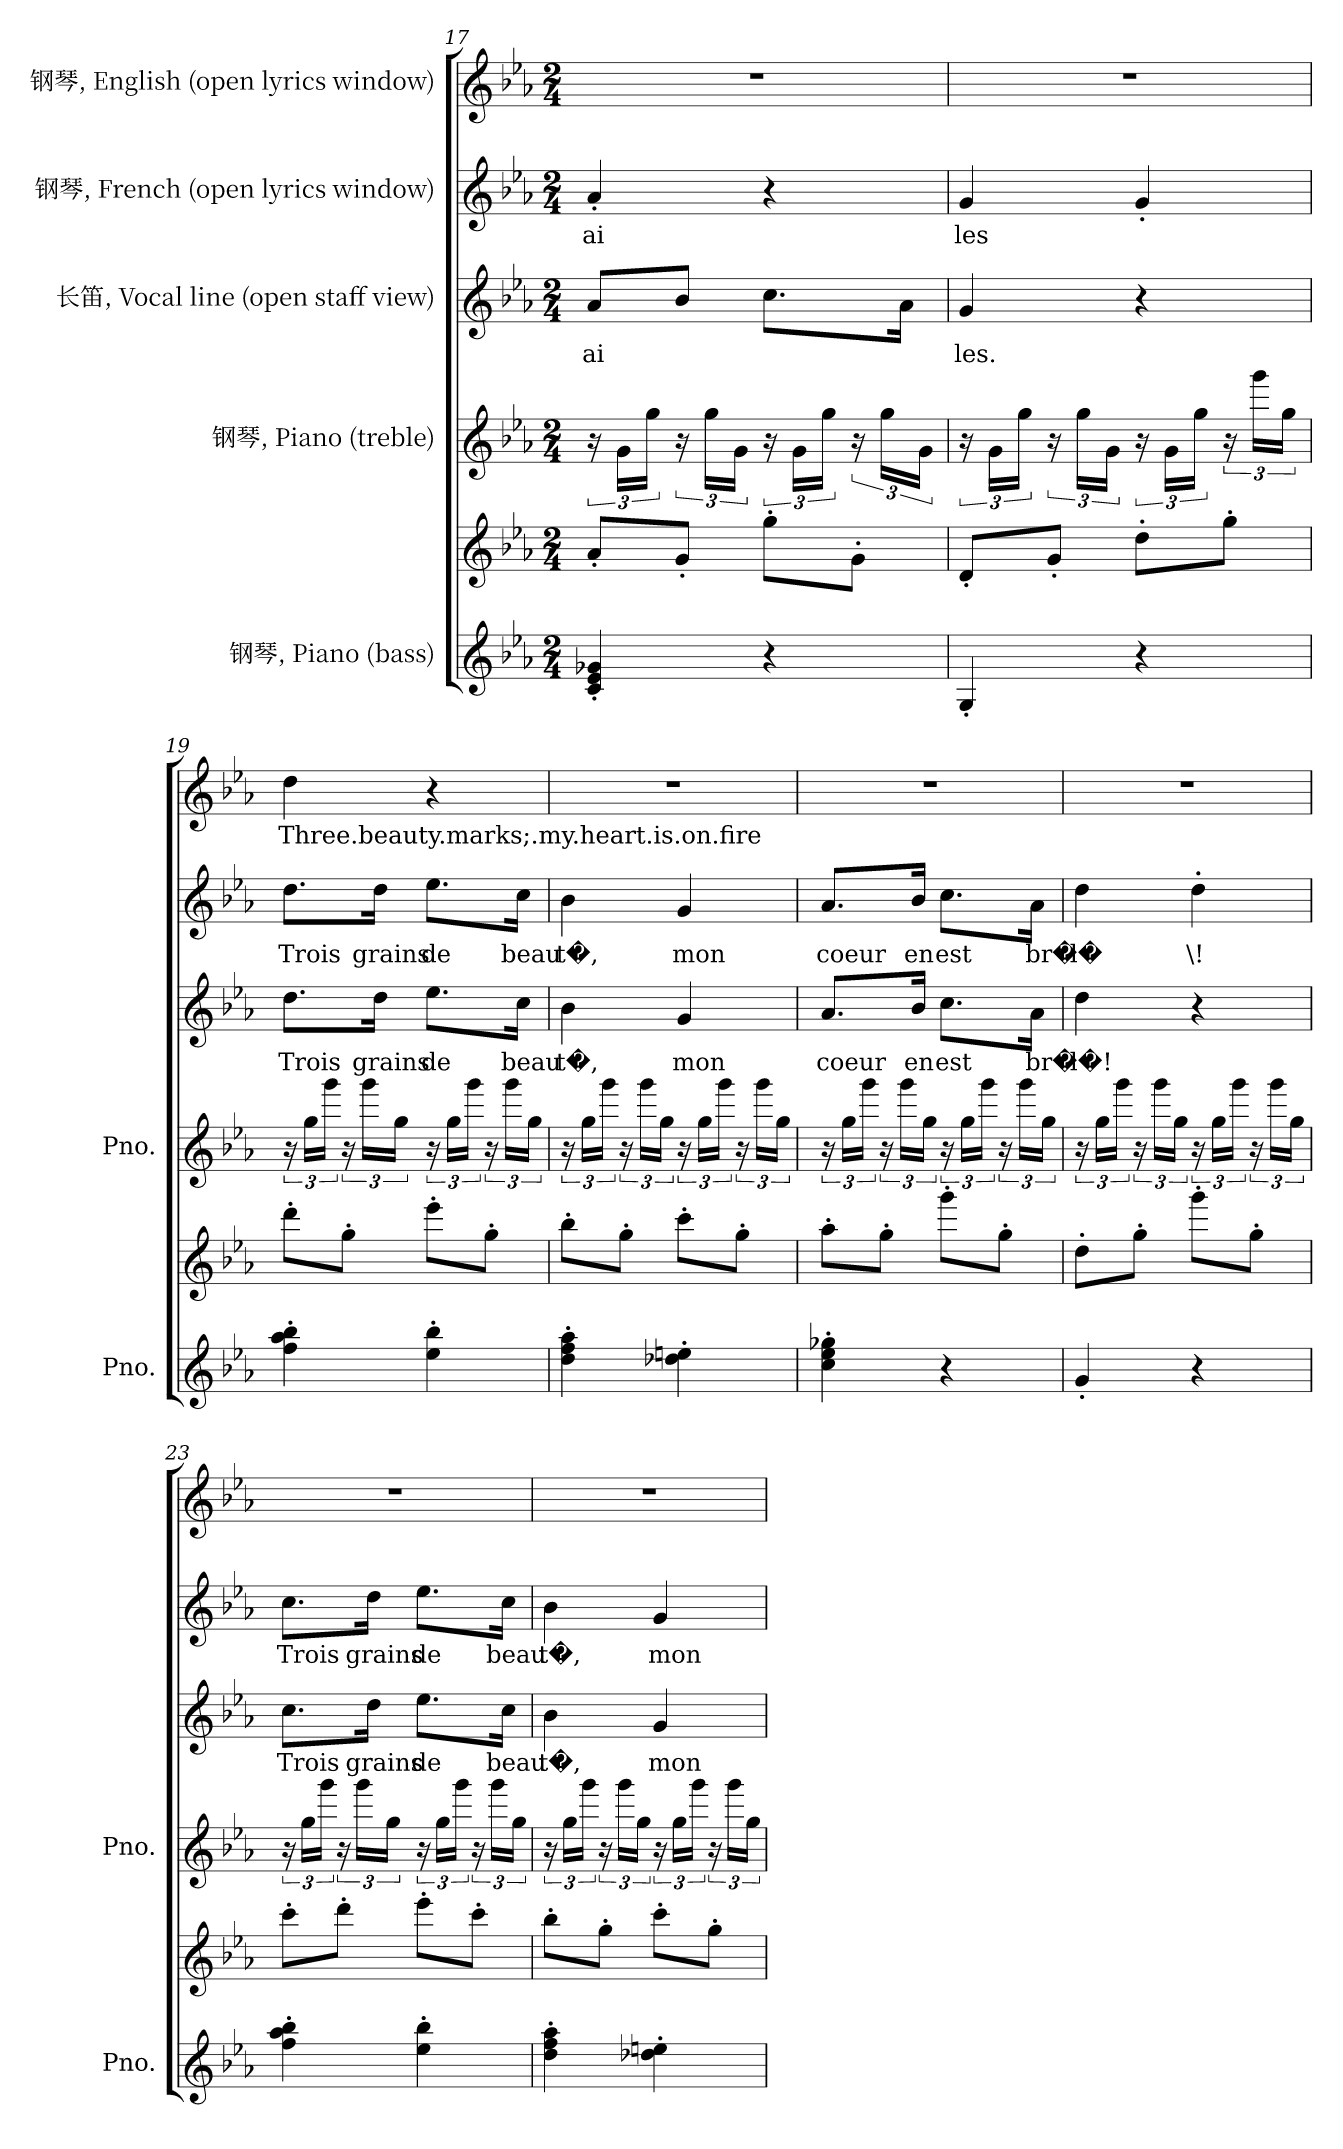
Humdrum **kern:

**kern	**kern	**kern	**kern	**text	**kern	**text	**kern	**text
*part5	*part5	*part4	*part3	*part3	*part2	*part2	*part1	*part1
*staff6	*staff5	*staff4	*staff3	*staff3	*staff2	*staff2	*staff1	*staff1
*I"钢琴, Piano (bass)	*	*I"钢琴, Piano (treble)	*I"长笛, Vocal line (open staff view)	*	*I"钢琴, French (open lyrics window)	*	*I"钢琴, English (open lyrics window)	*
*I'Pno.	*	*I'Pno.	*	*	*	*	*	*
*clefG2	*clefG2	*clefG2	*clefG2	*	*clefG2	*	*clefG2	*
*k[b-e-a-]	*k[b-e-a-]	*k[b-e-a-]	*k[b-e-a-]	*	*k[b-e-a-]	*	*k[b-e-a-]	*
*M2/4	*M2/4	*M2/4	*M2/4	*	*M2/4	*	*M2/4	*
=17	=17	=17	=17	=17	=17	=17	=17	=17
4c/' 4e-/' 4g-X/'	8a-'/L	24r	8a-/L	ai	4a-'/	ai	2r	.
.	.	24g\LL	.	.	.	.	.	.
.	.	24gg\JJ	.	.	.	.	.	.
.	8g'/J	24r	8b-/J	.	.	.	.	.
.	.	24gg\LL	.	.	.	.	.	.
.	.	24g\JJ	.	.	.	.	.	.
4r	8gg'\L	24r	8.cc\L	.	4r	.	.	.
.	.	24g\LL	.	.	.	.	.	.
.	.	24gg\JJ	.	.	.	.	.	.
.	8g'\J	24r	.	.	.	.	.	.
.	.	24gg\LL	.	.	.	.	.	.
.	.	.	16a-\Jk	.	.	.	.	.
.	.	24g\JJ	.	.	.	.	.	.
!!LO:LB:g=z
=18	=18	=18	=18	=18	=18	=18	=18	=18
4G'/	8d'/L	24r	4g/	les.	4g/	les	2r	.
.	.	24g\LL	.	.	.	.	.	.
.	.	24gg\JJ	.	.	.	.	.	.
.	8g'/J	24r	.	.	.	.	.	.
.	.	24gg\LL	.	.	.	.	.	.
.	.	24g\JJ	.	.	.	.	.	.
4r	8dd'\L	24r	4r	.	4g'/	.	.	.
.	.	24g\LL	.	.	.	.	.	.
.	.	24gg\JJ	.	.	.	.	.	.
.	8gg'\J	24r	.	.	.	.	.	.
.	.	24ggg\LL	.	.	.	.	.	.
.	.	24gg\JJ	.	.	.	.	.	.
=19	=19	=19	=19	=19	=19	=19	=19	=19
4ff\' 4aa-\' 4bb-\'	8ddd'\L	24r	8.dd\L	Trois	8.dd\L	Trois	4dd\	Three.beauty.marks;.my.heart.is.on.fire
.	.	24gg\LL	.	.	.	.	.	.
.	.	24ggg\JJ	.	.	.	.	.	.
.	8gg'\J	24r	.	.	.	.	.	.
.	.	24ggg\LL	.	.	.	.	.	.
.	.	.	16dd\Jk	grains	16dd\Jk	grains	.	.
.	.	24gg\JJ	.	.	.	.	.	.
4ee-\' 4bb-\'	8eee-'\L	24r	8.ee-\L	de	8.ee-\L	de	4r	.
.	.	24gg\LL	.	.	.	.	.	.
.	.	24ggg\JJ	.	.	.	.	.	.
.	8gg'\J	24r	.	.	.	.	.	.
.	.	24ggg\LL	.	.	.	.	.	.
.	.	.	16cc\Jk	beau	16cc\Jk	beau	.	.
.	.	24gg\JJ	.	.	.	.	.	.
!!LO:PB:g=z
=20	=20	=20	=20	=20	=20	=20	=20	=20
4dd\' 4ff\' 4aa-\'	8bb-'\L	24r	4b-\	t�,	4b-\	t�,	2r	.
.	.	24gg\LL	.	.	.	.	.	.
.	.	24ggg\JJ	.	.	.	.	.	.
.	8gg'\J	24r	.	.	.	.	.	.
.	.	24ggg\LL	.	.	.	.	.	.
.	.	24gg\JJ	.	.	.	.	.	.
4dd-X\' 4een\'	8ccc'\L	24r	4g/	mon	4g/	mon	.	.
.	.	24gg\LL	.	.	.	.	.	.
.	.	24ggg\JJ	.	.	.	.	.	.
.	8gg'\J	24r	.	.	.	.	.	.
.	.	24ggg\LL	.	.	.	.	.	.
.	.	24gg\JJ	.	.	.	.	.	.
=21	=21	=21	=21	=21	=21	=21	=21	=21
4cc\' 4ee-\' 4gg-X\'	8aa-'\L	24r	8.a-/L	coeur	8.a-/L	coeur	2r	.
.	.	24gg\LL	.	.	.	.	.	.
.	.	24ggg\JJ	.	.	.	.	.	.
.	8gg'\J	24r	.	.	.	.	.	.
.	.	24ggg\LL	.	.	.	.	.	.
.	.	.	16b-/Jk	en	16b-/Jk	en	.	.
.	.	24gg\JJ	.	.	.	.	.	.
4r	8ggg'\L	24r	8.cc\L	est	8.cc\L	est	.	.
.	.	24gg\LL	.	.	.	.	.	.
.	.	24ggg\JJ	.	.	.	.	.	.
.	8gg'\J	24r	.	.	.	.	.	.
.	.	24ggg\LL	.	.	.	.	.	.
.	.	.	16a-\Jk	br�	16a-\Jk	br�	.	.
.	.	24gg\JJ	.	.	.	.	.	.
=22	=22	=22	=22	=22	=22	=22	=22	=22
4g'/	8dd'\L	24r	4dd\	l�!	4dd\	l�	2r	.
.	.	24gg\LL	.	.	.	.	.	.
.	.	24ggg\JJ	.	.	.	.	.	.
.	8gg'\J	24r	.	.	.	.	.	.
.	.	24ggg\LL	.	.	.	.	.	.
.	.	24gg\JJ	.	.	.	.	.	.
4r	8ggg'\L	24r	4r	.	4dd'\	\!	.	.
.	.	24gg\LL	.	.	.	.	.	.
.	.	24ggg\JJ	.	.	.	.	.	.
.	8gg'\J	24r	.	.	.	.	.	.
.	.	24ggg\LL	.	.	.	.	.	.
.	.	24gg\JJ	.	.	.	.	.	.
!!LO:LB:g=z
=23	=23	=23	=23	=23	=23	=23	=23	=23
4ff\' 4aa-\' 4bb-\'	8ccc'\L	24r	8.cc\L	Trois	8.cc\L	Trois	2r	.
.	.	24gg\LL	.	.	.	.	.	.
.	.	24ggg\JJ	.	.	.	.	.	.
.	8ddd'\J	24r	.	.	.	.	.	.
.	.	24ggg\LL	.	.	.	.	.	.
.	.	.	16dd\Jk	grains	16dd\Jk	grains	.	.
.	.	24gg\JJ	.	.	.	.	.	.
4ee-\' 4bb-\'	8eee-'\L	24r	8.ee-\L	de	8.ee-\L	de	.	.
.	.	24gg\LL	.	.	.	.	.	.
.	.	24ggg\JJ	.	.	.	.	.	.
.	8ccc'\J	24r	.	.	.	.	.	.
.	.	24ggg\LL	.	.	.	.	.	.
.	.	.	16cc\Jk	beau	16cc\Jk	beau	.	.
.	.	24gg\JJ	.	.	.	.	.	.
=24	=24	=24	=24	=24	=24	=24	=24	=24
4dd\' 4ff\' 4aa-\'	8bb-'\L	24r	4b-\	t�,	4b-\	t�,	2r	.
.	.	24gg\LL	.	.	.	.	.	.
.	.	24ggg\JJ	.	.	.	.	.	.
.	8gg'\J	24r	.	.	.	.	.	.
.	.	24ggg\LL	.	.	.	.	.	.
.	.	24gg\JJ	.	.	.	.	.	.
4dd-X\' 4een\'	8ccc'\L	24r	4g/	mon	4g/	mon	.	.
.	.	24gg\LL	.	.	.	.	.	.
.	.	24ggg\JJ	.	.	.	.	.	.
.	8gg'\J	24r	.	.	.	.	.	.
.	.	24ggg\LL	.	.	.	.	.	.
.	.	24gg\JJ	.	.	.	.	.	.
=	=	=	=	=	=	=	=	=
*-	*-	*-	*-	*-	*-	*-	*-	*-
